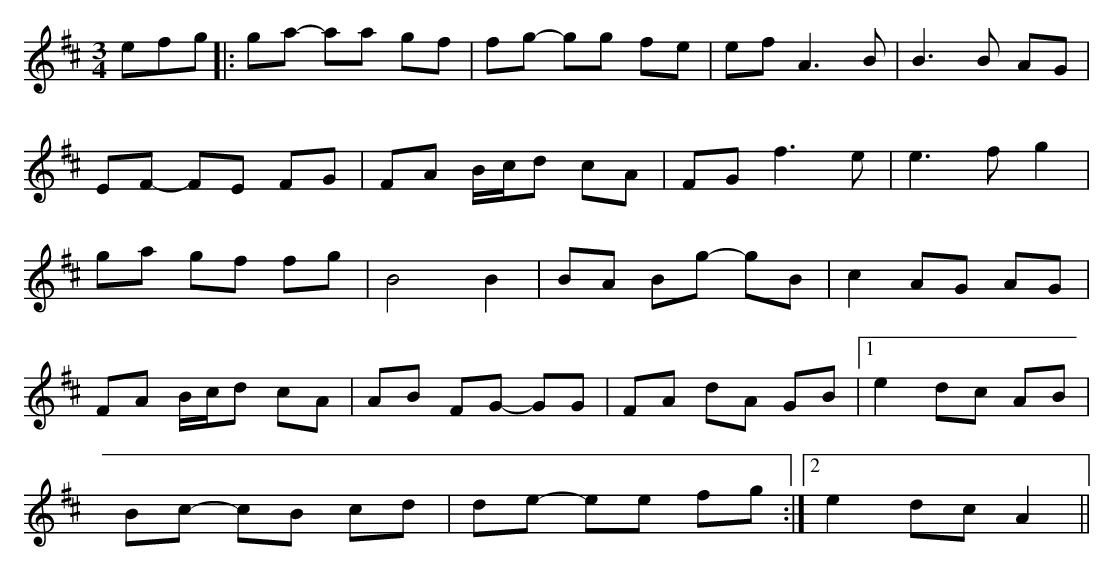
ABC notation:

X:1
M:3/4
K:D
efg|:ga- aa gf|fg- gg fe|ef A3B|B3B AG|
EF- FE FG|FA B/c/d cA|FG f3e|e3f g2|
ga gf fg|B4B2|BA Bg- gB|c2 AG AG|
FA B/c/d cA|AB FG- GG|FA dA GB|1 e2 dc AB|
Bc- cB cd|de- ee fg:|2 e2 dc A2||
